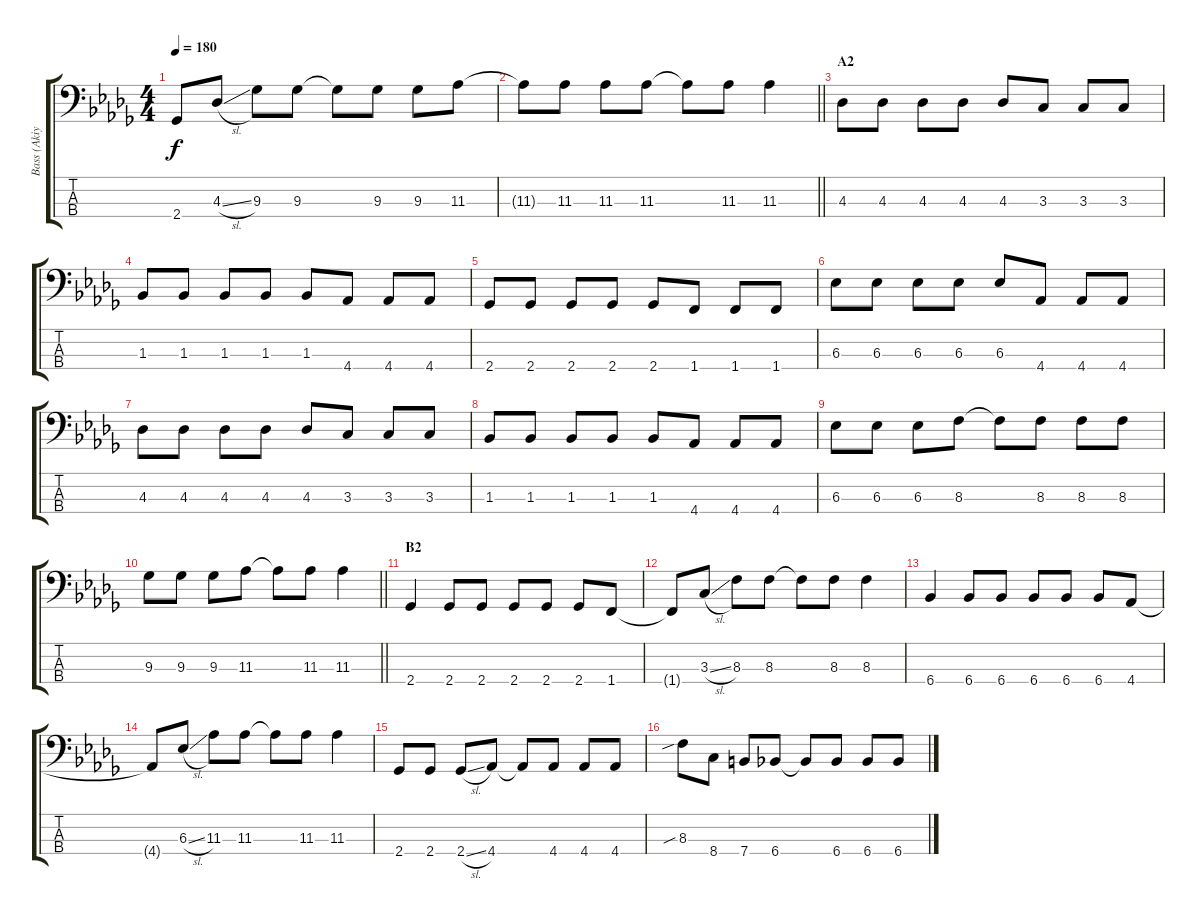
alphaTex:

\track ("Bass (Akiyama Mio)" "Bass (Akiy") {instrument electricbassfinger}
\staff {score tabs}
\tuning (G2 D2 A1 E1) {hide}
\ts (4 4)
\tempo 180
\clef f4
\ks db
2.4{t}.8{dy f} 4.3{sl}.8 9.3.8 9.3.8 9.3{t}.8 9.3.8 9.3.8 11.3.8 |
\barLineRight lightlight
11.3{t}.8 11.3.8 11.3.8 11.3.8 11.3{t}.8 11.3.8 11.3.4 |
\section ("" "A2")
4.3.8 4.3.8 4.3.8 4.3.8 4.3.8 3.3.8 3.3.8 3.3.8 |
1.3.8 1.3.8 1.3.8 1.3.8 1.3.8 4.4.8 4.4.8 4.4.8 |
2.4.8 2.4.8 2.4.8 2.4.8 2.4.8 1.4.8 1.4.8 1.4.8 |
6.3.8 6.3.8 6.3.8 6.3.8 6.3.8 4.4.8 4.4.8 4.4.8 |
4.3.8 4.3.8 4.3.8 4.3.8 4.3.8 3.3.8 3.3.8 3.3.8 |
1.3.8 1.3.8 1.3.8 1.3.8 1.3.8 4.4.8 4.4.8 4.4.8 |
6.3.8 6.3.8 6.3.8 8.3.8 8.3{t}.8 8.3.8 8.3.8 8.3.8 |
\barLineRight lightlight
9.3.8 9.3.8 9.3.8 11.3.8 11.3{t}.8 11.3.8 11.3.4 |
\section ("" "B2")
2.4.4 2.4.8 2.4.8 2.4.8 2.4.8 2.4.8 1.4.8 |
1.4{t}.8 3.3{sl}.8 8.3.8 8.3.8 8.3{t}.8 8.3.8 8.3.4 |
6.4.4 6.4.8 6.4.8 6.4.8 6.4.8 6.4.8 4.4.8 |
4.4{t}.8 6.3{sl}.8 11.3.8 11.3.8 11.3{t}.8 11.3.8 11.3.4 |
2.4.8 2.4.8 2.4{sl}.8 4.4.8 4.4{t}.8 4.4.8 4.4.8 4.4.8 |
8.3{sib}.8 8.4.8 7.4.8 6.4.8 6.4{t}.8 6.4.8 6.4.8 6.4.8
